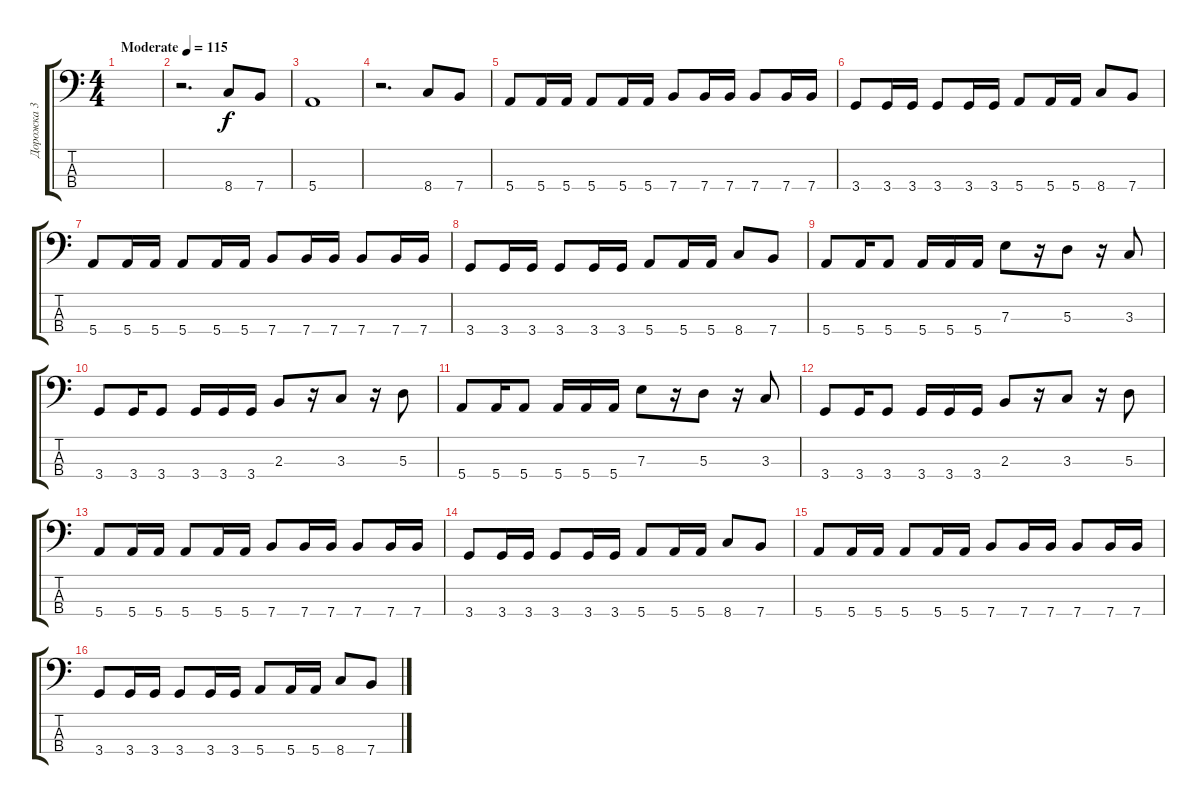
\track ("Дорожка 3" "Дорожка 3") {instrument electricbassfinger}
\staff {score tabs}
\tuning (G2 D2 A1 E1) {hide}
\ts (4 4)
\tempo (115 "Moderate")
\clef f4
\ks c
|
r.2{d} 8.4.8 7.4.8 |
5.4.1 |
r.2{d} 8.4.8 7.4.8 |
5.4.8 5.4.16 5.4.16 5.4.8 5.4.16 5.4.16 7.4.8 7.4.16 7.4.16 7.4.8 7.4.16 7.4.16 |
3.4.8 3.4.16 3.4.16 3.4.8 3.4.16 3.4.16 5.4.8 5.4.16 5.4.16 8.4.8 7.4.8 |
5.4.8 5.4.16 5.4.16 5.4.8 5.4.16 5.4.16 7.4.8 7.4.16 7.4.16 7.4.8 7.4.16 7.4.16 |
3.4.8 3.4.16 3.4.16 3.4.8 3.4.16 3.4.16 5.4.8 5.4.16 5.4.16 8.4.8 7.4.8 |
5.4.8 5.4.16 5.4.8 5.4.16 5.4.16 5.4.16 7.3.8 r.16 5.3.8 r.16 3.3.8 |
3.4.8 3.4.16 3.4.8 3.4.16 3.4.16 3.4.16 2.3.8 r.16 3.3.8 r.16 5.3.8 |
5.4.8 5.4.16 5.4.8 5.4.16 5.4.16 5.4.16 7.3.8 r.16 5.3.8 r.16 3.3.8 |
3.4.8 3.4.16 3.4.8 3.4.16 3.4.16 3.4.16 2.3.8 r.16 3.3.8 r.16 5.3.8 |
5.4.8 5.4.16 5.4.16 5.4.8 5.4.16 5.4.16 7.4.8 7.4.16 7.4.16 7.4.8 7.4.16 7.4.16 |
3.4.8 3.4.16 3.4.16 3.4.8 3.4.16 3.4.16 5.4.8 5.4.16 5.4.16 8.4.8 7.4.8 |
5.4.8 5.4.16 5.4.16 5.4.8 5.4.16 5.4.16 7.4.8 7.4.16 7.4.16 7.4.8 7.4.16 7.4.16 |
3.4.8 3.4.16 3.4.16 3.4.8 3.4.16 3.4.16 5.4.8 5.4.16 5.4.16 8.4.8 7.4.8
